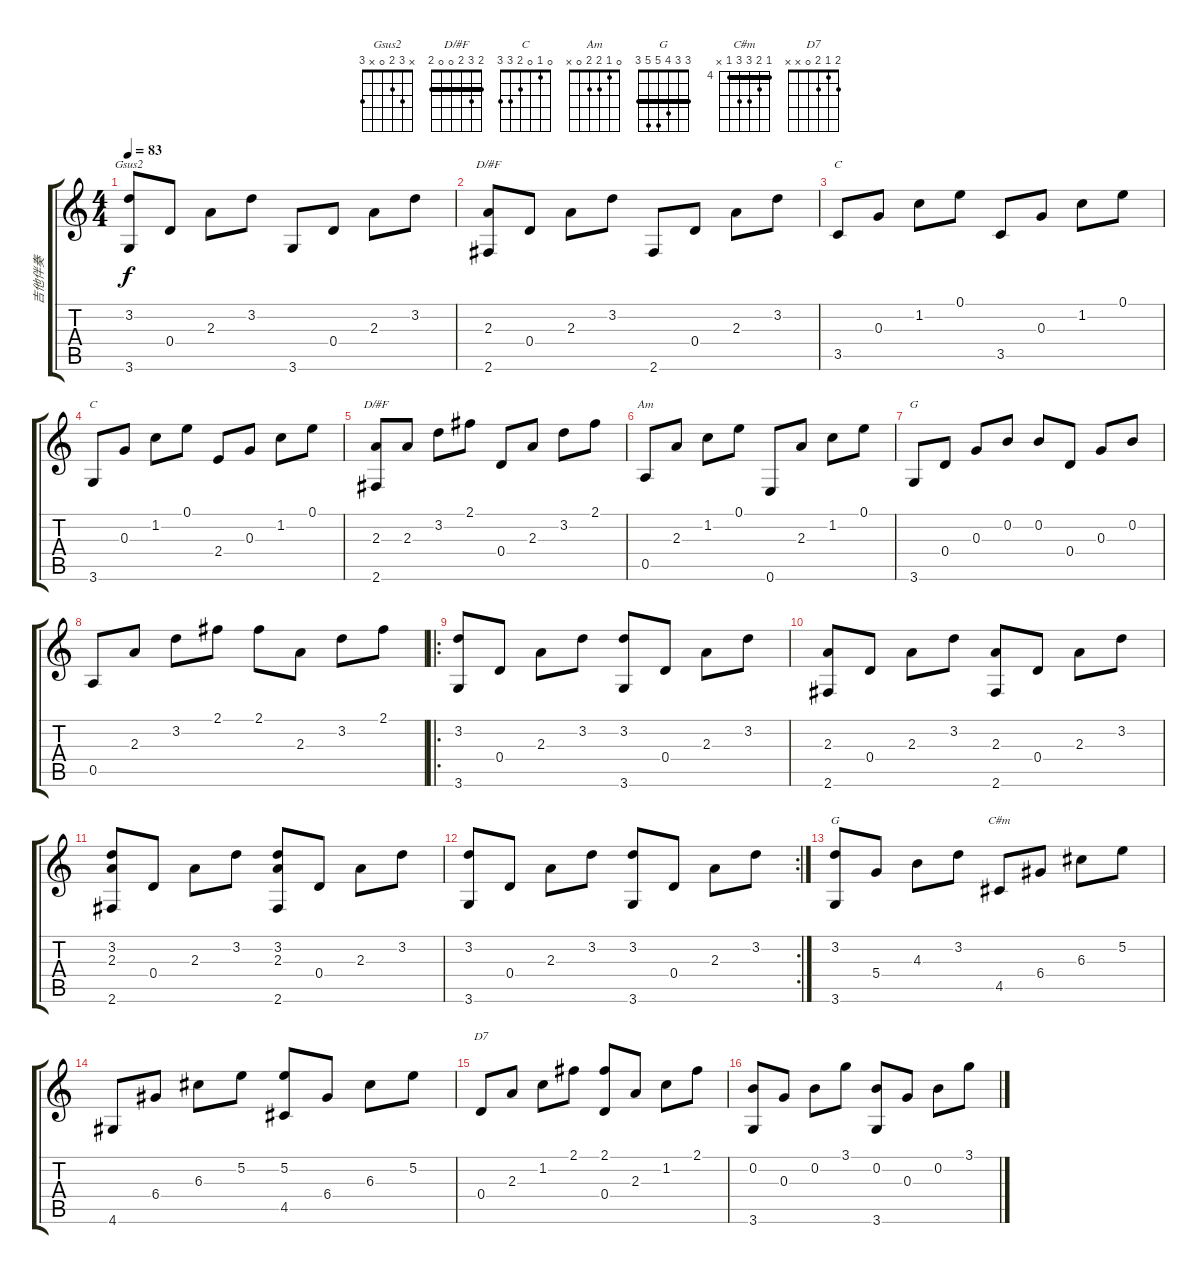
\track ("吉他伴奏" "吉他伴奏") {instrument acousticguitarsteel}
\staff {score tabs}
\tuning (E4 B3 G3 D3 A2 E2) {hide}
\chord ("Gsus2" x 3 2 0 x 3)
\chord ("D/#F" 2 3 2 0 0 2)
\chord ("C" 0 1 0 2 3 x)
\chord ("C" 0 1 0 2 3 3)
\chord ("D/#F" 2 3 2 0 0 2) {barre 2}
\chord ("Am" 0 1 2 2 0 x)
\chord ("G" 3 0 0 0 2 3)
\chord ("G" 3 3 4 5 5 3) {barre 3}
\chord ("C#m" 4 5 6 6 4 x) {firstfret 4 barre 4}
\chord ("D7" 2 1 2 0 x x)
\ts (4 4)
\tempo 83
\clef g2
\ks c
(3.2 3.6).8{ch "Gsus2" dy f instrument acousticguitarsteel} 0.4.8 2.3.8 3.2.8 3.6.8 0.4.8 2.3.8 3.2.8 |
(2.3 2.6).8{ch "D/#F"} 0.4.8 2.3.8 3.2.8 2.6.8 0.4.8 2.3.8 3.2.8 |
3.5.8{ch "C"} 0.3.8 1.2.8 0.1.8 3.5.8 0.3.8 1.2.8 0.1.8 |
3.6.8{ch "C"} 0.3.8 1.2.8 0.1.8 2.4.8 0.3.8 1.2.8 0.1.8 |
(2.3 2.6).8{ch "D/#F"} 2.3.8 3.2.8 2.1.8 0.4.8 2.3.8 3.2.8 2.1.8 |
0.5.8{ch "Am"} 2.3.8 1.2.8 0.1.8 0.6.8 2.3.8 1.2.8 0.1.8 |
3.6.8{ch "G"} 0.4.8 0.3.8 0.2.8 0.2.8 0.4.8 0.3.8 0.2.8 |
0.5.8 2.3.8 3.2.8 2.1.8 2.1.8 2.3.8 3.2.8 2.1.8 |
\ro
(3.2 3.6).8 0.4.8 2.3.8 3.2.8 (3.2 3.6).8 0.4.8 2.3.8 3.2.8 |
(2.3 2.6).8 0.4.8 2.3.8 3.2.8 (2.3 2.6).8 0.4.8 2.3.8 3.2.8 |
(3.2 2.3 2.6).8 0.4.8 2.3.8 3.2.8 (3.2 2.3 2.6).8 0.4.8 2.3.8 3.2.8 |
\rc 2
(3.2 3.6).8 0.4.8 2.3.8 3.2.8 (3.2 3.6).8 0.4.8 2.3.8 3.2.8 |
(3.2 3.6).8{ch "G"} 5.4.8 4.3.8 3.2.8 4.5.8{ch "C#m"} 6.4.8 6.3.8 5.2.8 |
4.6.8 6.4.8 6.3.8 5.2.8 (5.2 4.5).8 6.4.8 6.3.8 5.2.8 |
0.4.8{ch "D7"} 2.3.8 1.2.8 2.1.8 (2.1 0.4).8 2.3.8 1.2.8 2.1.8 |
(0.2 3.6).8 0.3.8 0.2.8 3.1.8 (0.2 3.6).8 0.3.8 0.2.8 3.1.8
